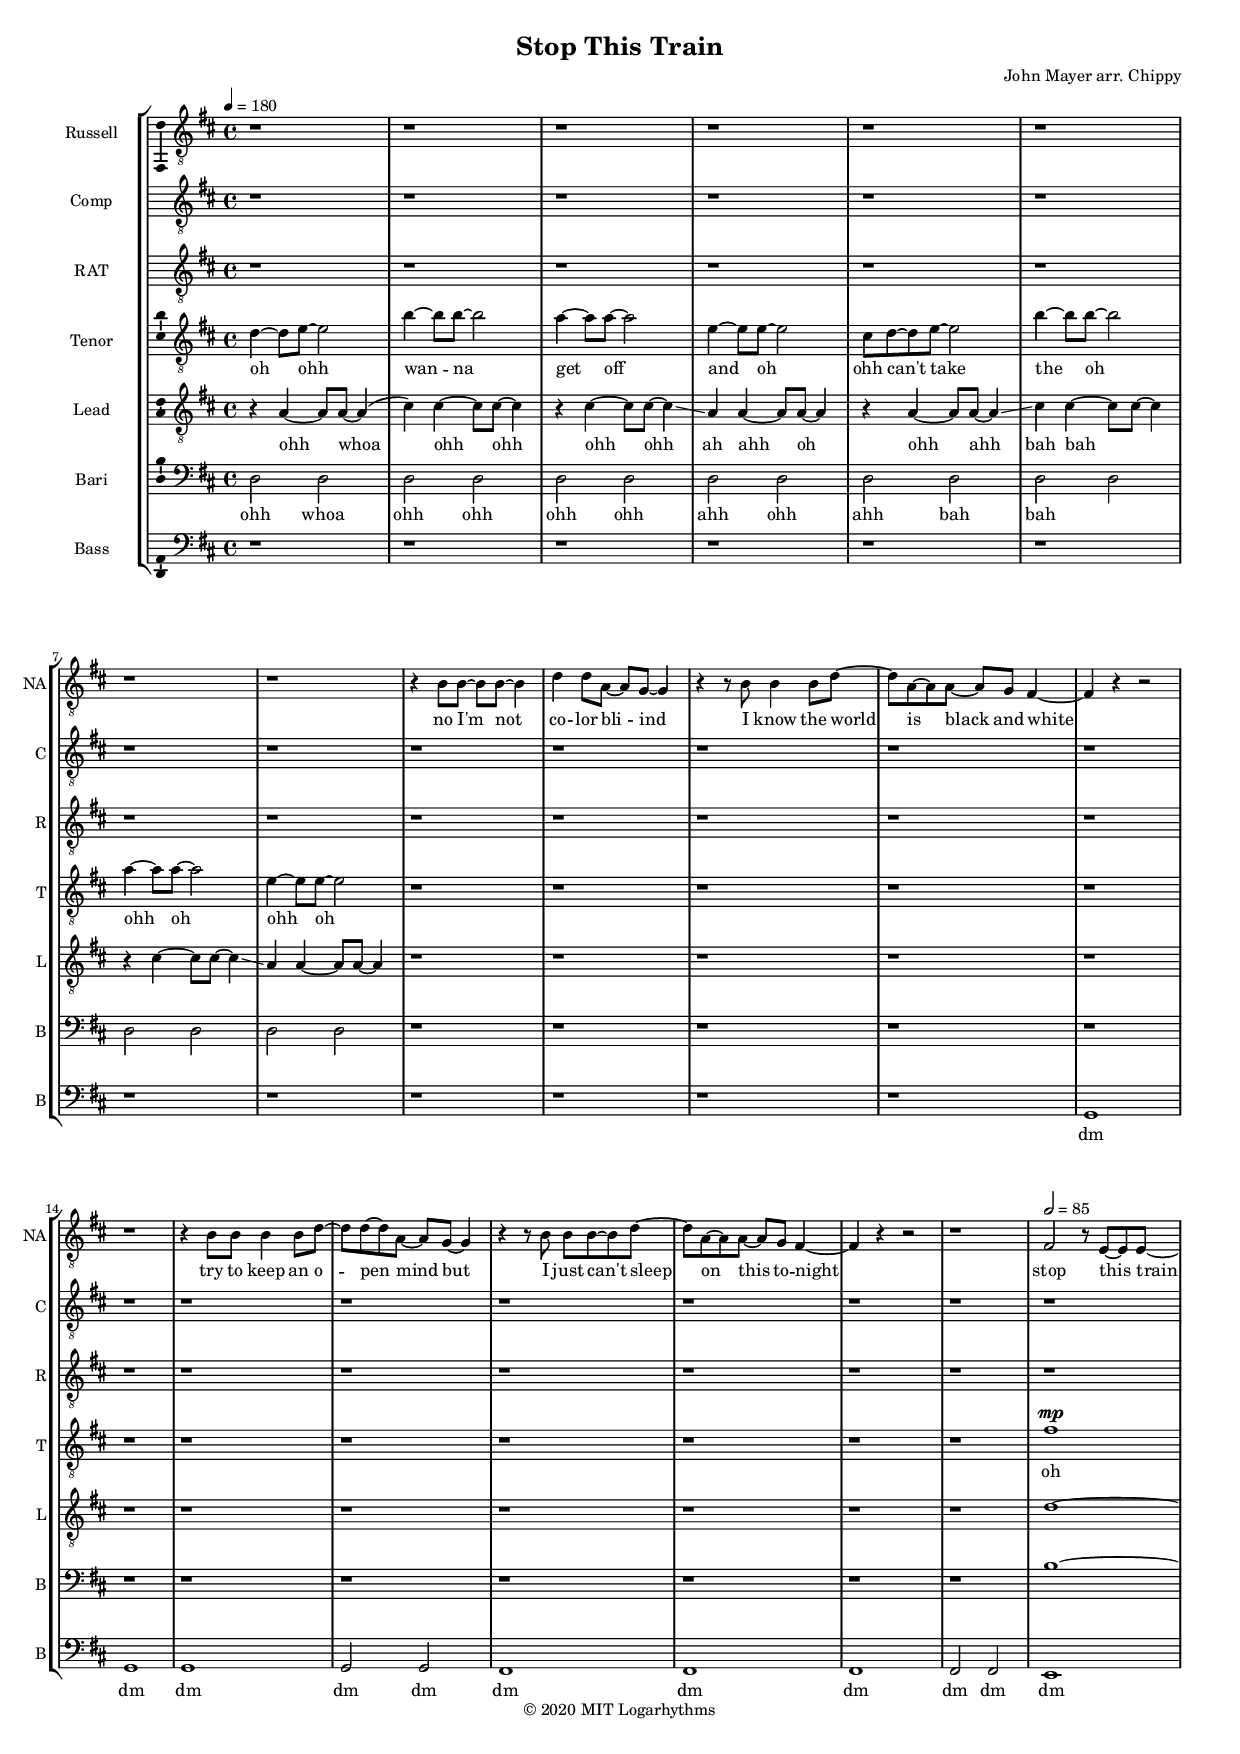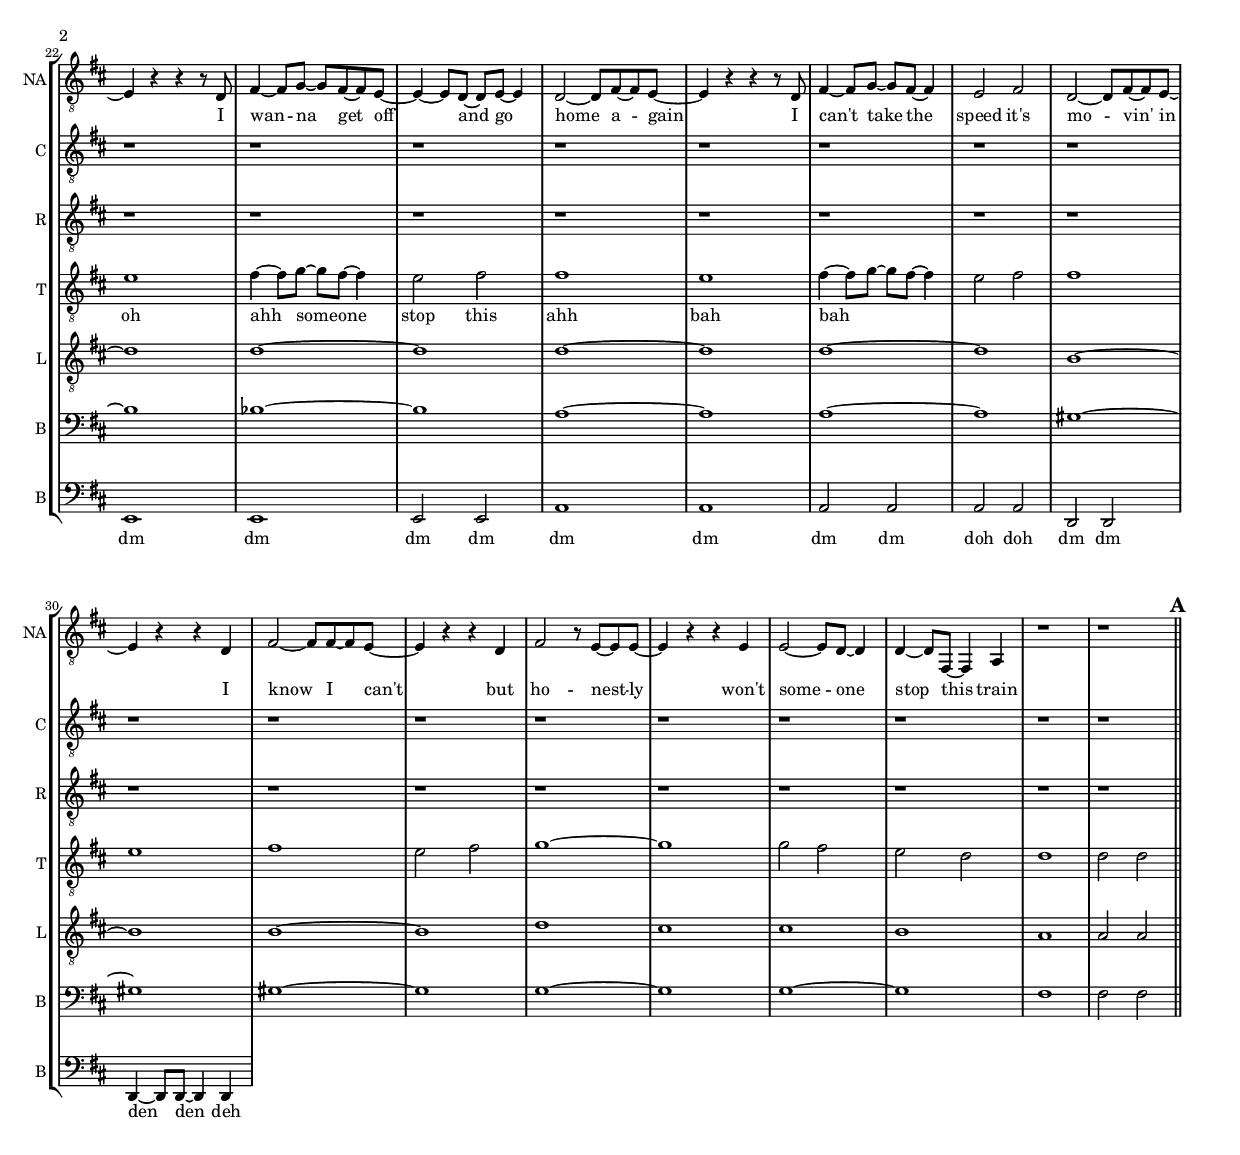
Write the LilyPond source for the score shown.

\version "2.18.2"

#(set-global-staff-size 14)

\header {
  title = "Stop This Train"
  composer = "John Mayer arr. Chippy"
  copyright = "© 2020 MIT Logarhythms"
}

gSolo = { \key d \major }
gSoloLyrics = {}
gComp = { \key d \major }
gCompLyrics = {}
gRat = { \key d \major }
gRatLyrics = {}
gTenor = { \key d \major }
gTenorLyrics = {}
gLead = { \key d \major }
gLeadLyrics = {}
gBari = { \key d \major }
gBariLyrics = {}
gBass = { \key d \major }
gBassLyrics = {}


solo = {
  r1 | r1 | r1 | r1 |
  r1 | r1 | r1 | r1 |
}

soloLyrics = \lyricmode {}

comp = {
  r1 | r1 | r1 | r1 |
  r1 | r1 | r1 | r1 |
}

compLyrics = \lyricmode {}

rat = \relative c'' {
  r1 | r1 | r1 | r1 |
  r1 | r1 | r1 | r1 |
}

ratLyrics = \lyricmode {}

tenor = \relative c' {
  d4~ d8 e8~ e2 |
  b'4~ b8 b8~ b2 |
  a4~ a8 a8~ a2 |
  e4~ e8 e8~ e2 |

  cis8 d8~ d8 e8~ e2 |
  b'4~ b8 b8~ b2 |
  a4~ a8 a8~ a2 |
  e4~ e8 e8~ e2 |
}

tenorLyrics = \lyricmode {}

lead = \relative c' {
  r4 a~ a8 a8~ a4( |
  cis4) cis~ cis8 cis8~ cis4 |
  r4 cis~ cis8 cis8~ cis4 \glissando |
  a4 a~ a8 a8~ a4 |

  r4 a~ a8 a8~ a4 \glissando |
  cis4 cis~ cis8 cis8~ cis4 |
  r4 cis~ cis8 cis8~ cis4 \glissando |
  a4 a~ a8 a8~ a4 |
}

leadLyrics = \lyricmode {}

bari = \relative c {
  d2 d2 |
  d2 d2 |
  d2 d2 |
  d2 d2 |

  d2 d2 |
  d2 d2 |
  d2 d2 |
  d2 d2 |
}

bariLyrics = \lyricmode {}

bass = {
}

bassLyrics = \lyricmode {}


% "Export" the music to new variables

gSolo = { \gSolo \solo }
gSoloLyrics = { \gSoloLyrics \soloLyrics }
gComp = { \gComp \comp }
gCompLyrics = { \gCompLyrics \compLyrics }
gRat = { \gRat \rat }
gRatLyrics = { \gRatLyrics \ratLyrics }
gTenor = { \gTenor \tenor }
gTenorLyrics = { \gTenorLyrics \tenorLyrics }
gLead = { \gLead \lead }
gLeadLyrics = { \gLeadLyrics \leadLyrics }
gBari = { \gBari \bari }
gBariLyrics = { \gBariLyrics \bariLyrics }
gBass = { \gBass \bass }
gBassLyrics = { \gBassLyrics \bassLyrics }


solo = \relative c' {
  r4  b8 b~  b8 b~  b4 |
  % no I'm not
  d4  d8 a~  a8 g~ g4 |
  % color bli-ind
  r4  r8 b  b4  b8 d~ |
  % I know the world
  d8 a~  a8 a~  a8 g  fis4~ |
  % is black and white

  fis4 r4 r2 |
  r1 |

  r4  b8 b  b4  b8 d~ |
  % try to keep an o-
  d8 d~  d8 a~  a8 g~ g4 |
  % pen mind but
  r4  r8 b  b8 b~  b8 d~ |
  % I just can't
  d8 a~  a8 a~  a8 g  fis4~ |
  % sleep on this tonigt

  fis4 r4 r2 |
  r1 |
}

soloLyrics = \lyricmode {
  no I'm not
  co -- lor bli -- ind
  I know the world
  is black and white

  try to keep an o --
  pen mind but
  I just can't
  sleep on this to -- night
}

comp = \relative c {
  r1 | r1 | r1 | r1 |
  r1 | r1 | r1 | r1 |
  r1 | r1 | r1 | r1 |
}

compLyrics = \lyricmode {}

rat = \relative c'' {
  r1 | r1 | r1 | r1 |
  r1 | r1 | r1 | r1 |
  r1 | r1 | r1 | r1 |
}

ratLyrics = \lyricmode {}

tenor = \relative c' {
  r1 | r1 | r1 | r1 |
  r1 | r1 | r1 | r1 |
  r1 | r1 | r1 | r1 |
}

tenorLyrics = \lyricmode {}

lead = \relative c' {
  r1 | r1 | r1 | r1 |
  r1 | r1 | r1 | r1 |
  r1 | r1 | r1 | r1 |
}

leadLyrics = \lyricmode {}

bari = \relative c' {
  r1 | r1 | r1 | r1 |
  r1 | r1 | r1 | r1 |
  r1 | r1 | r1 | r1 |
}

bariLyrics = \lyricmode {}

bass = \relative c, {
  r1 | r1 | r1 | r1 |
  r1 | r1 | r1 | r1 |
  r1 | r1 | r1 | r1 |
}

bassLyrics = \lyricmode {}


% "Export" the music to new variables

gSolo = { \gSolo \solo }
gSoloLyrics = { \gSoloLyrics \soloLyrics }
gComp = { \gComp \comp }
gCompLyrics = { \gCompLyrics \compLyrics }
gRat = { \gRat \rat }
gRatLyrics = { \gRatLyrics \ratLyrics }
gTenor = { \gTenor \tenor }
gTenorLyrics = { \gTenorLyrics \tenorLyrics }
gLead = { \gLead \lead }
gLeadLyrics = { \gLeadLyrics \leadLyrics }
gBari = { \gBari \bari }
gBariLyrics = { \gBariLyrics \bariLyrics }
gBass = { \gBass \bass }
gBassLyrics = { \gBassLyrics \bassLyrics }

% score:///home/ryan/git/personal/stop-this-train/score.ly
% play:///home/ryan/git/personal/stop-this-train/media/russell.m4a:68.75
% play:///home/ryan/git/personal/stop-this-train/media/original.m4a:96

solo = \relative c {
  \tempo 2 = 85

  fis2  r8 e~  e8 e~ |
  % stop this train
  e4  r4  r4  r8 d |
  % I
  fis4~  fis8 g~  g8 fis~  fis8 e~ |
  % wan-na get off
  e4~  e8 d~  d8 e8~  e4 |
  % and go

  d2~  d8 fis~  fis8 e~ |
  % home again
  e4  r4  r4  r8 d |
  % I
  fis4~  fis8 g~  g8 fis~  fis4 |
  % can't take the
  e2  fis2 |
  % speed it's

  d2~  d8 fis~  fis8 e~ |
  % mo-vin' in
  e4  r4  r4  d4 |
  % I
  fis2~  fis8 fis~  fis8 e~ |
  % know I can't
  e4  r4  r4  d4 |
  % but

  fis2  r8 e~  e8 e~ |
  % honestly
  e4  r4  r4  e4 |
  % won't
  e2~  e8 d~  d4 |
  % some one
  d4~  d8 fis,~  fis4  a4 |
  % stop this train

  r1 | r1 |

  \bar "||" \mark \default
}

soloLyrics = \lyricmode {
  stop this train
  I
  wan -- na get off
  and go

  home a -- gain
  I
  can't take the
  speed it's

  mo -- vin' in
  I
  know I can't
  but

  ho -- nest -- ly
  won't
  some -- one
  stop this train
}

% play:///home/ryan/git/personal/stop-this-train/media/tori.m4a:93
toricomp = \relative c' {
  d2  r8 b~  b8 b~ |
  % stop this train
  b4  r4  r2 |
  %
  d4~  d8 e~  e8 d~  d8 b~ |
  % wan-na get off
  b4~  b8 a~  a8 b8~  b4 |
  % and go
}

comp = \relative c' {
  r1 | r1 | r1 | r1 |
  r1 | r1 | r1 | r1 |
  r1 | r1 | r1 | r1 |
  r1 | r1 | r1 | r1 |
  r1 | r1 |
}

compLyrics = \lyricmode {}

rat = \relative c'' {
  r1 | r1 | r1 | r1 |
  r1 | r1 | r1 | r1 |
  r1 | r1 | r1 | r1 |
  r1 | r1 | r1 | r1 |
  r1 | r1 |
}

ratLyrics = \lyricmode {}

tenor = \relative c' {
  fis1^\mp |
  e1 |
  fis4~  fis8 g~  g8 fis~  fis4 |
  e2  fis |

  fis1 |
  e1 |
  fis4~  fis8 g~  g8 fis~  fis4 |
  e2  fis |

  fis1 |
  e1 |
  fis1 |
  e2  fis2 |

  g1~ |
  g1 |
  g2  fis2 |
  e2  d2 |

  d1 | d2  d2 |
}

tenorLyrics = \lyricmode {
  oh ohh
  wan -- na get off and
  oh ohh
  can't take the
  oh ohh
  oh ohh
  oh oh oh ahh
  some -- one stop this
  ahh bah bah
}

lead = \relative c' {
  d1~ |
  d1 |
  d1~ |
  d1 |

  d1~ |
  d1 |
  d1~ |
  d1 |

  b1~ |
  b1 |
  b1~ |
  b1 |

  d1 |
  cis1 |
  cis1 |
  b1 |

  a1 | a2  a2 |
}

leadLyrics = \lyricmode {
  ohh
  whoa
  ohh
  ohh
  ohh
  ohh
  ah ahh
  oh ohh
  ahh bah bah
}

% play:///home/ryan/git/personal/stop-this-train/media/original.m4a:110
bari = \relative c' {
  b1~ |
  b1 |
  bes1~ |
  bes1 |

  a1~ |
  a1 |
  a1~ |
  a1 |

  gis1~ |
  gis1 |
  gis1~ |
  gis1 |

  g1~ |
  g1 |
  g1~ |
  g1 |

  fis1 | fis2  fis2 |
}

bariLyrics = \lyricmode {
  ohh
  whoa
  ohh
  ohh
  ohh
  ohh
  ahh
  ohh
  ahh bah bah
}

bass = \relative c {
  g1 | g1 | g1 | g2 g |
  fis1 | fis1 | fis1 | fis2 fis |
  e1 | e1 | e1 | e2 e |
  a1 | a1 | a2 a | a2 a |
  d,2 d | d4~  d8 d~  d4  d4 |
}

bassLyrics = \lyricmode {
  dm dm dm dm dm
  dm dm dm dm dm
  dm dm dm dm dm
  dm dm dm dm doh doh
  dm dm den den deh
}


% "Export" the music to new variables

gSolo = { \gSolo \solo }
gSoloLyrics = { \gSoloLyrics \soloLyrics }
gComp = { \gComp \comp }
gCompLyrics = { \gCompLyrics \compLyrics }
gRat = { \gRat \rat }
gRatLyrics = { \gRatLyrics \ratLyrics }
gTenor = { \gTenor \tenor }
gTenorLyrics = { \gTenorLyrics \tenorLyrics }
gLead = { \gLead \lead }
gLeadLyrics = { \gLeadLyrics \leadLyrics }
gBari = { \gBari \bari }
gBariLyrics = { \gBariLyrics \bariLyrics }
gBass = { \gBass \bass }
gBassLyrics = { \gBassLyrics \bassLyrics }

%\include "sections/verseTwo.ly"
%\include "sections/chorusTwo.ly"
%\include "sections/bridge.ly"
%\include "sections/chorusThree.ly"

\score {
  \new StaffGroup = partsStaff <<
    \new Staff \with {
        instrumentName = #"Russell"
        shortInstrumentName = #"NA"
    }{
      \tempo 4 = 180
      \set Staff.midiInstrument = #"acoustic grand"
      \set Staff.midiMaximumVolume = 0.6
      \clef "treble_8"
      \new Voice = "Russell" { \gSolo }
    }
    \new Lyrics \lyricsto "Russell" { \gSoloLyrics }
    \new Staff \with {
        instrumentName = #"Comp"
        shortInstrumentName = #"C"
    }{
      \set Staff.midiInstrument = #"acoustic grand"
      \set Staff.midiMaximumVolume = 0.4
      \clef "treble_8"
      \new Voice = "Comp" { \gComp }
    }
    \new Lyrics \lyricsto "Comp" { \gCompLyrics }
    \new Staff \with {
        instrumentName = #"RAT"
        shortInstrumentName = #"R"
    }{
      \set Staff.midiInstrument = #"acoustic grand"
      \set Staff.midiMaximumVolume = 0.6
      \clef "treble_8"
      \new Voice = "RAT" { \gRat }
    }
    \new Lyrics \lyricsto "RAT" { \gRatLyrics }
    \new Staff \with {
        instrumentName = #"Tenor"
        shortInstrumentName = #"T"
    }{
      \set Staff.midiInstrument = #"acoustic guitar (nylon)"
      \set Staff.midiMaximumVolume = 0.9
      \clef "treble_8"
      \new Voice = "Tenor" { \gTenor }
    }
    \new Lyrics \lyricsto "Tenor" { \gTenorLyrics }
    \new Staff \with {
        instrumentName = #"Lead"
        shortInstrumentName = #"L"
    }{
      \set Staff.midiInstrument = #"acoustic guitar (nylon)"
      \set Staff.midiMaximumVolume = 0.9
      \clef "treble_8"
      \new Voice = "Lead" { \gLead }
    }
    \new Lyrics \lyricsto "Lead" { \gLeadLyrics }
    \new Staff \with {
        instrumentName = #"Bari"
        shortInstrumentName = #"B"
    }{
      \set Staff.midiInstrument = #"acoustic guitar (nylon)"
      \set Staff.midiMaximumVolume = 0.9
      \clef "bass"
      \new Voice = "Bari" { \gBari }
    }
    \new Lyrics \lyricsto "Bari" { \gBariLyrics }
    \new Staff \with {
        instrumentName = #"Bass"
        shortInstrumentName = #"B"
    }{
      \set Staff.midiInstrument = #"acoustic bass"
      \set Staff.midiMaximumVolume = 0.9
      \clef "bass"
      \new Voice = "Bass" { \gBass }
    }
    \new Lyrics \lyricsto "Bass" { \gBassLyrics }
  >>
  \layout {
    \context {
      \Voice
      \consists "Ambitus_engraver"
    }
  }
  \midi {}
}

